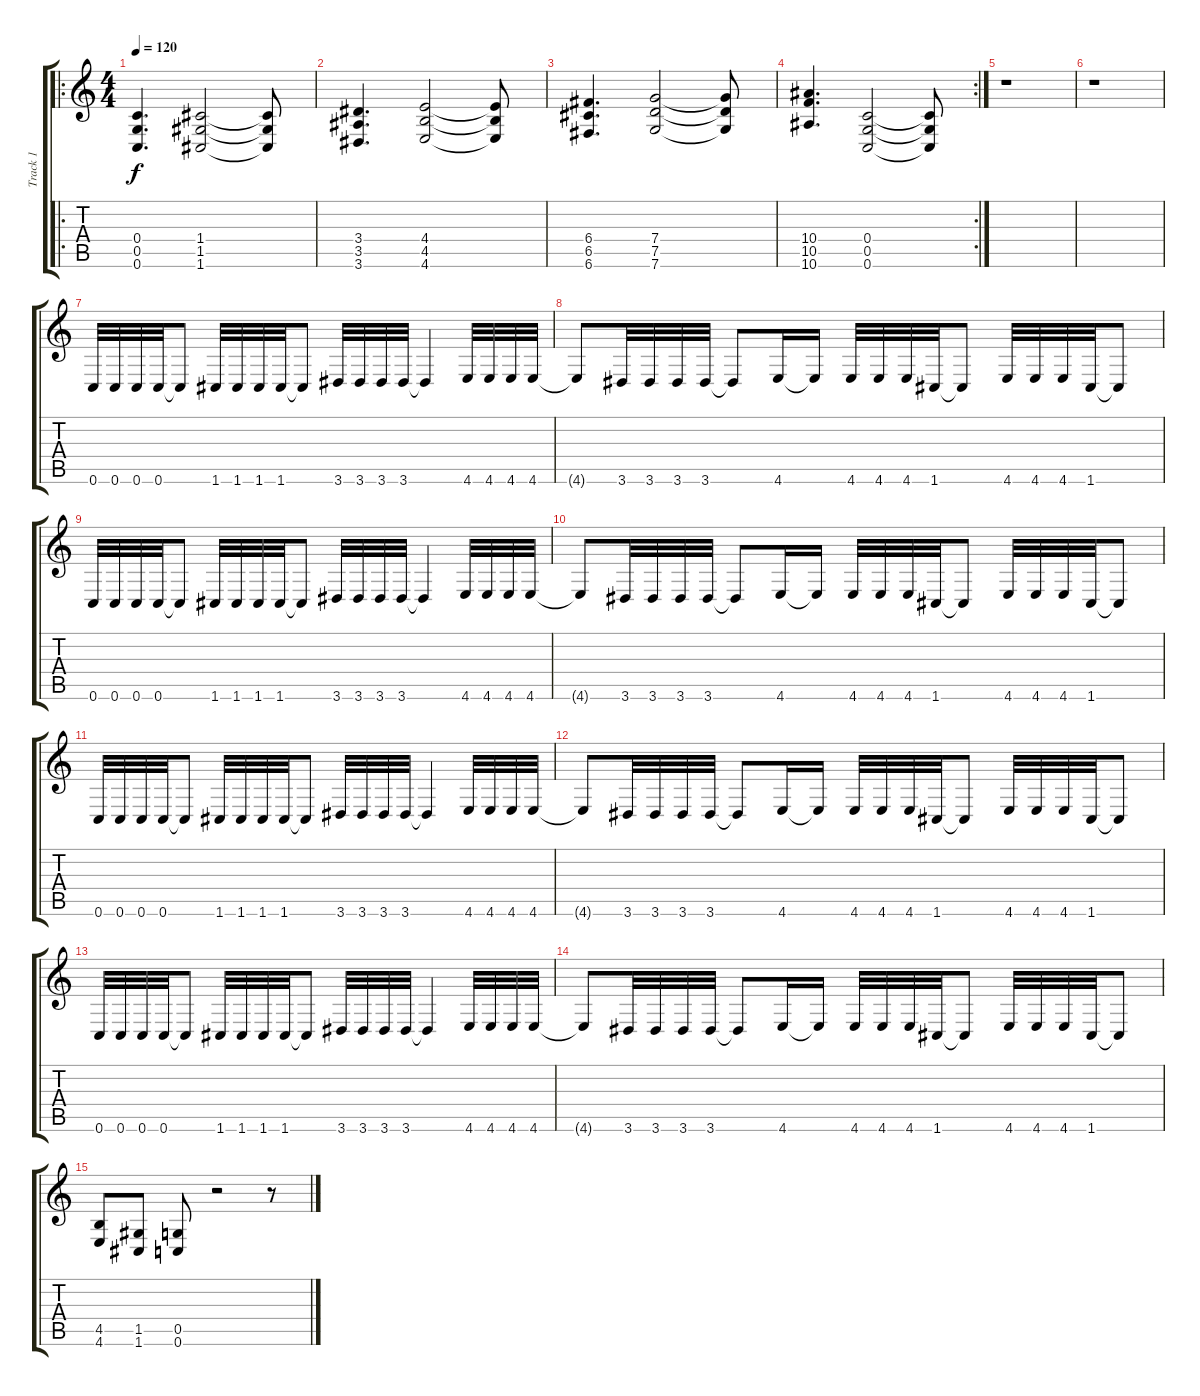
\track ("Track 1" "Track 1") {instrument distortionguitar}
\staff {score tabs}
\tuning (D4 A3 F3 C3 G2 C2) {hide}
\ro
\ts (4 4)
\tempo 120
\clef g2
\ks c
(0.4 0.5 0.6).4{d dy f} (1.4 1.5 1.6).2 (1.4{t} 1.5{t} 1.6{t}).8 |
(3.4 3.5 3.6).4{d} (4.4 4.5 4.6).2 (4.4{t} 4.5{t} 4.6{t}).8 |
(6.4 6.5 6.6).4{d} (7.4 7.5 7.6).2 (7.4{t} 7.5{t} 7.6{t}).8 |
\rc 2
(10.4 10.5 10.6).4{d} (0.4 0.5 0.6).2 (0.4{t} 0.5{t} 0.6{t}).8 |
r.1 |
r.1 |
0.6.32 0.6.32 0.6.32 0.6.32 0.6{t}.8 1.6.32 1.6.32 1.6.32 1.6.32 1.6{t}.8 3.6.32 3.6.32 3.6.32 3.6.32 3.6{t}.4 4.6.32 4.6.32 4.6.32 4.6.32 |
4.6{t}.8 3.6.32 3.6.32 3.6.32 3.6.32 3.6{t}.8 4.6.16 4.6{t}.16 4.6.32 4.6.32 4.6.32 1.6.32 1.6{t}.8 4.6.32 4.6.32 4.6.32 1.6.32 1.6{t}.8 |
0.6.32 0.6.32 0.6.32 0.6.32 0.6{t}.8 1.6.32 1.6.32 1.6.32 1.6.32 1.6{t}.8 3.6.32 3.6.32 3.6.32 3.6.32 3.6{t}.4 4.6.32 4.6.32 4.6.32 4.6.32 |
4.6{t}.8 3.6.32 3.6.32 3.6.32 3.6.32 3.6{t}.8 4.6.16 4.6{t}.16 4.6.32 4.6.32 4.6.32 1.6.32 1.6{t}.8 4.6.32 4.6.32 4.6.32 1.6.32 1.6{t}.8 |
0.6.32 0.6.32 0.6.32 0.6.32 0.6{t}.8 1.6.32 1.6.32 1.6.32 1.6.32 1.6{t}.8 3.6.32 3.6.32 3.6.32 3.6.32 3.6{t}.4 4.6.32 4.6.32 4.6.32 4.6.32 |
4.6{t}.8 3.6.32 3.6.32 3.6.32 3.6.32 3.6{t}.8 4.6.16 4.6{t}.16 4.6.32 4.6.32 4.6.32 1.6.32 1.6{t}.8 4.6.32 4.6.32 4.6.32 1.6.32 1.6{t}.8 |
0.6.32 0.6.32 0.6.32 0.6.32 0.6{t}.8 1.6.32 1.6.32 1.6.32 1.6.32 1.6{t}.8 3.6.32 3.6.32 3.6.32 3.6.32 3.6{t}.4 4.6.32 4.6.32 4.6.32 4.6.32 |
4.6{t}.8 3.6.32 3.6.32 3.6.32 3.6.32 3.6{t}.8 4.6.16 4.6{t}.16 4.6.32 4.6.32 4.6.32 1.6.32 1.6{t}.8 4.6.32 4.6.32 4.6.32 1.6.32 1.6{t}.8 |
(4.5 4.6).8 (1.5 1.6).8 (0.5 0.6).8 r.2 r.8
